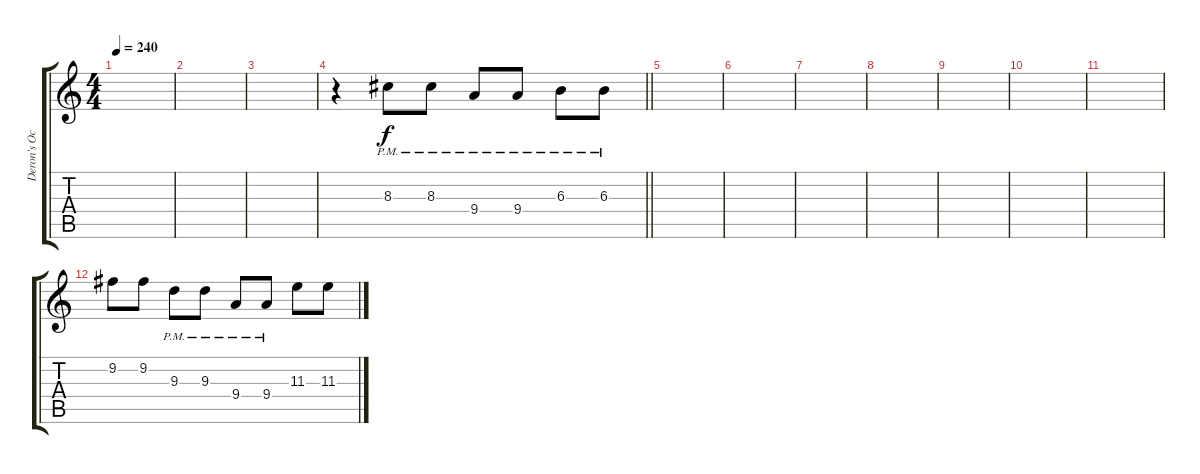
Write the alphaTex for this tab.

\track ("Deron's Octave Pedal" "Deron's Oc") {instrument distortionguitar}
\staff {score tabs}
\tuning (D4 A3 F3 C3 G2 D2) {hide}
\ts (4 4)
\tempo 240
\clef g2
\ks c
|
|
|
\barLineRight lightlight
r.4 8.3{pm}.8 8.3{pm}.8 9.4{pm}.8 9.4{pm}.8 6.3{pm}.8 6.3{pm}.8 |
\section ("" "")
|
|
|
|
|
|
|
9.2.8 9.2.8 9.3{pm}.8 9.3{pm}.8 9.4{pm}.8 9.4{pm}.8 11.3.8 11.3.8
